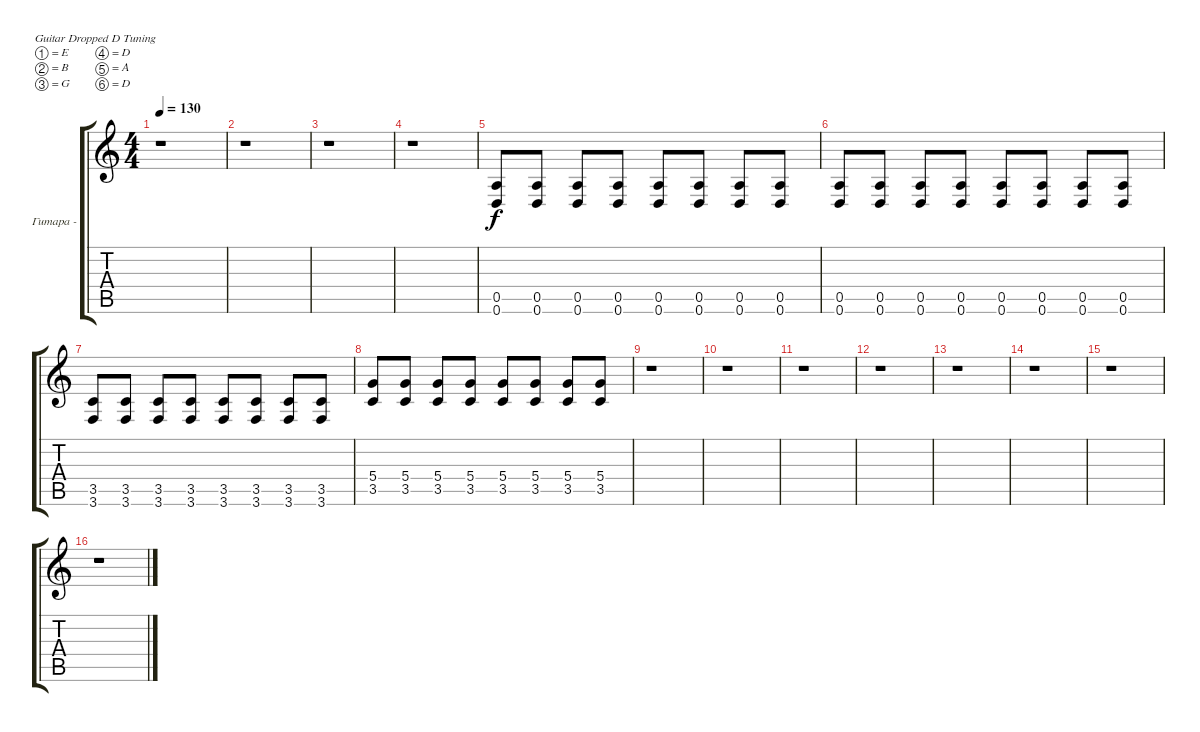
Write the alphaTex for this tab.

\defaultSystemsLayout 4
\bracketExtendMode groupsimilarinstruments
\firstSystemTrackNameOrientation horizontal
\otherSystemsTrackNameOrientation horizontal
\track ("Гитара -Дист" "Гитара -") {instrument distortionguitar}
\staff {score tabs}
\tuning (E4 B3 G3 D3 A2 D2)
\ts (4 4)
\tempo 130
\clef g2
\ks c
r.1{dy f instrument distortionguitar} |
r.1 |
r.1 |
r.1 |
(0.5 0.6).8 (0.5 0.6).8 (0.5 0.6).8 (0.5 0.6).8 (0.5 0.6).8 (0.5 0.6).8 (0.5 0.6).8 (0.5 0.6).8 |
(0.5 0.6).8 (0.5 0.6).8 (0.5 0.6).8 (0.5 0.6).8 (0.5 0.6).8 (0.5 0.6).8 (0.5 0.6).8 (0.5 0.6).8 |
(3.5 3.6).8 (3.5 3.6).8 (3.5 3.6).8 (3.5 3.6).8 (3.5 3.6).8 (3.5 3.6).8 (3.5 3.6).8 (3.5 3.6).8 |
(5.4 3.5).8 (5.4 3.5).8 (5.4 3.5).8 (5.4 3.5).8 (5.4 3.5).8 (5.4 3.5).8 (5.4 3.5).8 (5.4 3.5).8 |
r.1 |
r.1 |
r.1 |
r.1 |
r.1 |
r.1 |
r.1 |
r.1
